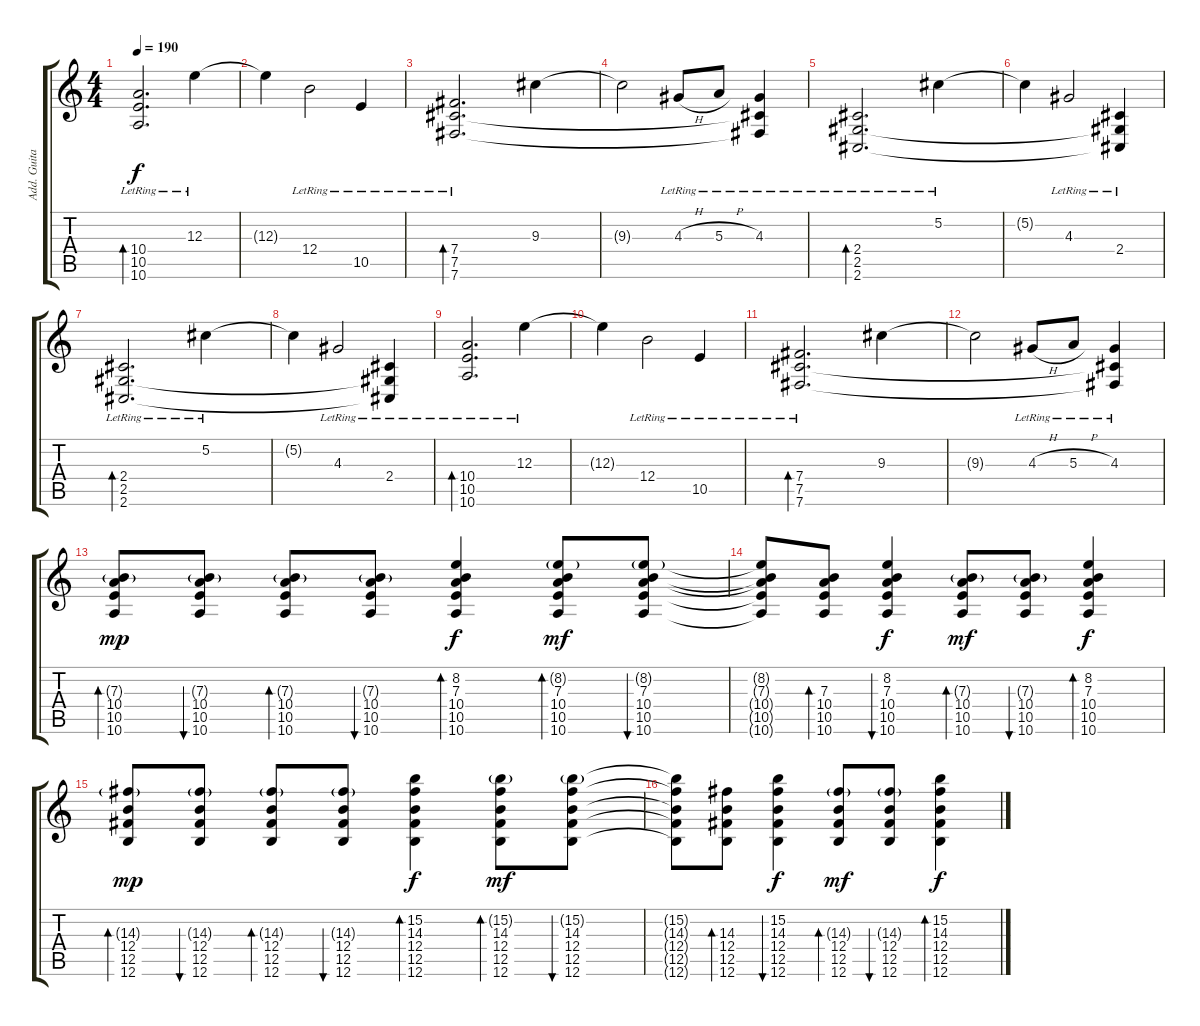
\track ("Add. Guitar" "Add. Guita") {instrument overdrivenguitar}
\staff {score tabs}
\tuning (Db4 Ab3 E3 B2 Gb2 B1) {hide}
\ts (4 4)
\tempo 190
\clef g2
\ks c
(10.4{lr} 10.5{lr} 10.6{lr}).2{d bd 480 dy f} 12.3{lr}.4 |
12.3{t}.4 12.4{lr}.2 10.5{lr}.4 |
(7.4{lr} 7.5{lr} 7.6{lr}).2{d bd 480} 9.3.4 |
9.3{t}.2 4.3{h lr}.8 5.3{h lr}.8 (4.3{lr} 7.5{t} 7.6{t}).4 |
(2.4{lr} 2.5{lr} 2.6{lr}).2{d bd 480} 5.2{lr}.4 |
5.2{t}.4 4.3{lr}.2 (2.4{lr} 2.5{t} 2.6{t}).4 |
(2.4{lr} 2.5{lr} 2.6{lr}).2{d bd 120} 5.2{lr}.4 |
5.2{t}.4 4.3{lr}.2 (2.4{lr} 2.5{t} 2.6{t}).4 |
(10.4{lr} 10.5{lr} 10.6{lr}).2{d bd 480} 12.3{lr}.4 |
12.3{t}.4 12.4{lr}.2 10.5{lr}.4 |
(7.4{lr} 7.5{lr} 7.6{lr}).2{d bd 480} 9.3.4 |
9.3{t}.2 4.3{h lr}.8 5.3{h lr}.8 (4.3{lr} 7.5{t} 7.6{t}).4 |
(7.3{g} 10.4 10.5 10.6).8{bd 120 dy mp} (7.3{g} 10.4 10.5 10.6).8{bu 120} (7.3{g} 10.4 10.5 10.6).8{bd 120} (7.3{g} 10.4 10.5 10.6).8{bu 120} (8.2 7.3 10.4 10.5 10.6).4{bd 120 dy f} (8.2{g} 7.3 10.4 10.5 10.6).8{bd 120 dy mf} (8.2{g} 7.3 10.4 10.5 10.6).8{bu 120} |
(8.2{t} 7.3{t} 10.4{t} 10.5{t} 10.6{t}).8 (7.3 10.4 10.5 10.6).8{bd 120} (8.2 7.3 10.4 10.5 10.6).4{bu 120 dy f} (7.3{g} 10.4 10.5 10.6).8{bd 120 dy mf} (7.3{g} 10.4 10.5 10.6).8{bu 120} (8.2 7.3 10.4 10.5 10.6).4{bd 120 dy f} |
(14.3{g} 12.4 12.5 12.6).8{bd 120 dy mp} (14.3{g} 12.4 12.5 12.6).8{bu 120} (14.3{g} 12.4 12.5 12.6).8{bd 120} (14.3{g} 12.4 12.5 12.6).8{bu 120} (15.2 14.3 12.4 12.5 12.6).4{bd 120 dy f} (15.2{g} 14.3 12.4 12.5 12.6).8{bd 120 dy mf} (15.2{g} 14.3 12.4 12.5 12.6).8{bu 120} |
(15.2{t} 14.3{t} 12.4{t} 12.5{t} 12.6{t}).8 (14.3 12.4 12.5 12.6).8{bd 120} (15.2 14.3 12.4 12.5 12.6).4{bu 120 dy f} (14.3{g} 12.4 12.5 12.6).8{bd 120 dy mf} (14.3{g} 12.4 12.5 12.6).8{bu 120} (15.2 14.3 12.4 12.5 12.6).4{bd 120 dy f}
